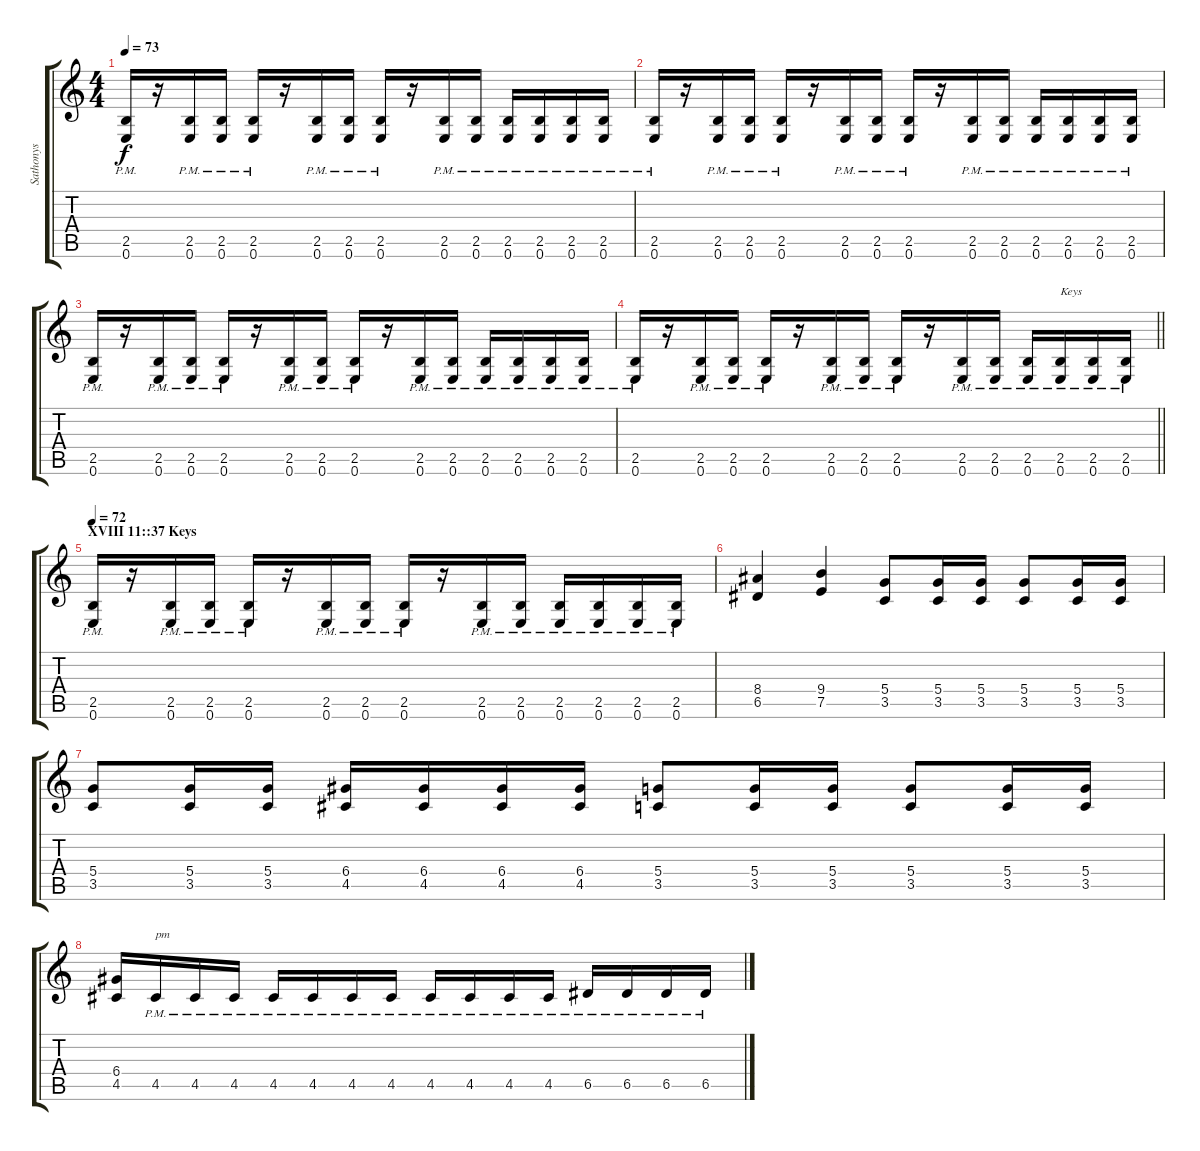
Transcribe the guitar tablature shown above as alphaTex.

\track ("Sathonys" "Sathonys") {instrument distortionguitar}
\staff {score tabs}
\tuning (E4 B3 G3 D3 A2 E2) {hide}
\ts (4 4)
\tempo 73
\clef g2
\ks c
(2.5{pm} 0.6{pm}).16{dy f} r.16 (2.5{pm} 0.6{pm}).16 (2.5{pm} 0.6{pm}).16 (2.5{pm} 0.6{pm}).16 r.16 (2.5{pm} 0.6{pm}).16 (2.5{pm} 0.6{pm}).16 (2.5{pm} 0.6{pm}).16 r.16 (2.5{pm} 0.6{pm}).16 (2.5{pm} 0.6{pm}).16 (2.5{pm} 0.6{pm}).16 (2.5{pm} 0.6{pm}).16 (2.5{pm} 0.6{pm}).16 (2.5{pm} 0.6{pm}).16 |
(2.5{pm} 0.6{pm}).16 r.16 (2.5{pm} 0.6{pm}).16 (2.5{pm} 0.6{pm}).16 (2.5{pm} 0.6{pm}).16 r.16 (2.5{pm} 0.6{pm}).16 (2.5{pm} 0.6{pm}).16 (2.5{pm} 0.6{pm}).16 r.16 (2.5{pm} 0.6{pm}).16 (2.5{pm} 0.6{pm}).16 (2.5{pm} 0.6{pm}).16 (2.5{pm} 0.6{pm}).16 (2.5{pm} 0.6{pm}).16 (2.5{pm} 0.6{pm}).16 |
(2.5{pm} 0.6{pm}).16 r.16 (2.5{pm} 0.6{pm}).16 (2.5{pm} 0.6{pm}).16 (2.5{pm} 0.6{pm}).16 r.16 (2.5{pm} 0.6{pm}).16 (2.5{pm} 0.6{pm}).16 (2.5{pm} 0.6{pm}).16 r.16 (2.5{pm} 0.6{pm}).16 (2.5{pm} 0.6{pm}).16 (2.5{pm} 0.6{pm}).16 (2.5{pm} 0.6{pm}).16 (2.5{pm} 0.6{pm}).16 (2.5{pm} 0.6{pm}).16 |
\barLineRight lightlight
(2.5{pm} 0.6{pm}).16 r.16 (2.5{pm} 0.6{pm}).16 (2.5{pm} 0.6{pm}).16 (2.5{pm} 0.6{pm}).16 r.16 (2.5{pm} 0.6{pm}).16 (2.5{pm} 0.6{pm}).16 (2.5{pm} 0.6{pm}).16 r.16 (2.5{pm} 0.6{pm}).16 (2.5{pm} 0.6{pm}).16 (2.5{pm} 0.6{pm}).16 (2.5{pm} 0.6{pm}).16{txt "Keys"} (2.5{pm} 0.6{pm}).16 (2.5{pm} 0.6{pm}).16 |
\section ("" "XVIII 11::37 Keys")
\tempo 72
(2.5{pm} 0.6{pm}).16 r.16 (2.5{pm} 0.6{pm}).16 (2.5{pm} 0.6{pm}).16 (2.5{pm} 0.6{pm}).16 r.16 (2.5{pm} 0.6{pm}).16 (2.5{pm} 0.6{pm}).16 (2.5{pm} 0.6{pm}).16 r.16 (2.5{pm} 0.6{pm}).16 (2.5{pm} 0.6{pm}).16 (2.5{pm} 0.6{pm}).16 (2.5{pm} 0.6{pm}).16 (2.5{pm} 0.6{pm}).16 (2.5{pm} 0.6{pm}).16 |
(8.4 6.5).4 (9.4 7.5).4 (5.4 3.5).8 (5.4 3.5).16 (5.4 3.5).16 (5.4 3.5).8 (5.4 3.5).16 (5.4 3.5).16 |
(5.4 3.5).8 (5.4 3.5).16 (5.4 3.5).16 (6.4 4.5).16 (6.4 4.5).16 (6.4 4.5).16 (6.4 4.5).16 (5.4 3.5).8 (5.4 3.5).16 (5.4 3.5).16 (5.4 3.5).8 (5.4 3.5).16 (5.4 3.5).16 |
(6.4 4.5).16 4.5{pm}.16{txt "pm"} 4.5{pm}.16 4.5{pm}.16 4.5{pm}.16 4.5{pm}.16 4.5{pm}.16 4.5{pm}.16 4.5{pm}.16 4.5{pm}.16 4.5{pm}.16 4.5{pm}.16 6.5{pm}.16 6.5{pm}.16 6.5{pm}.16 6.5{pm}.16
